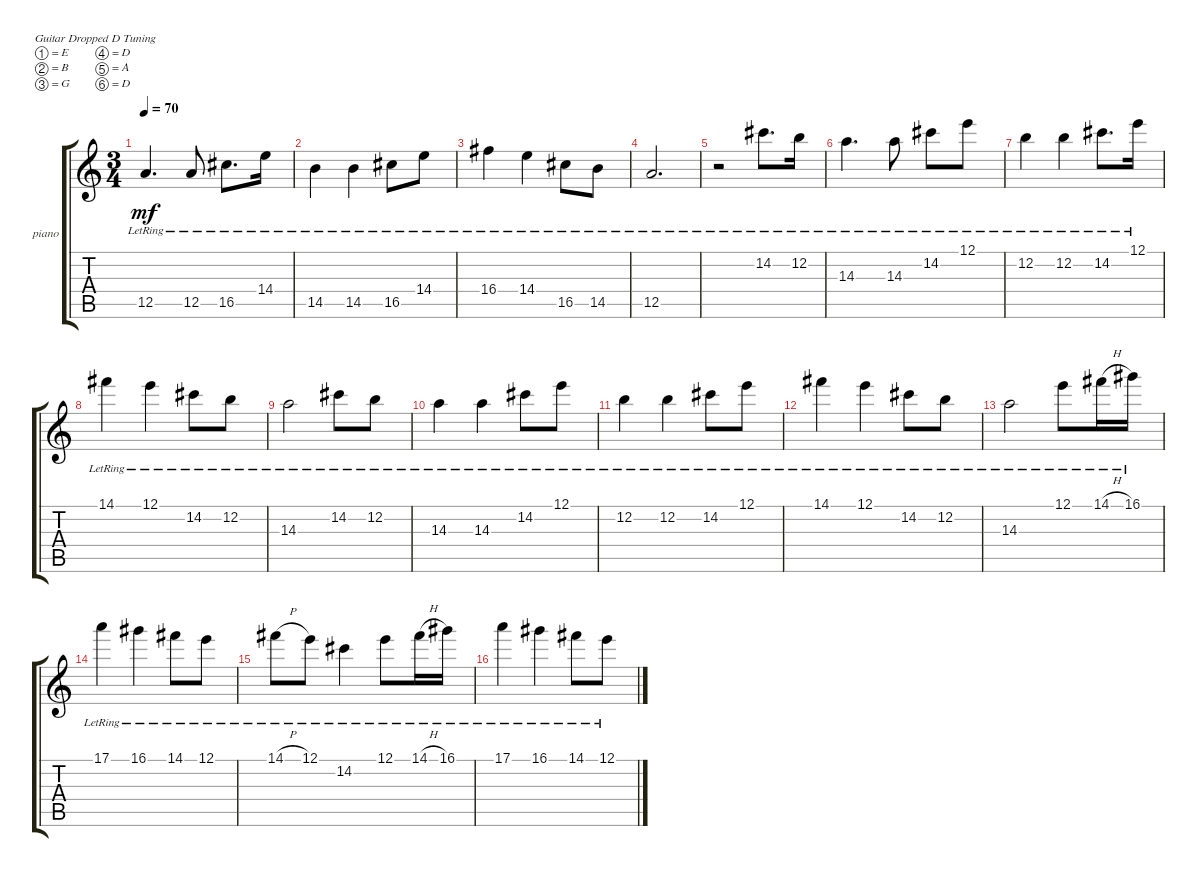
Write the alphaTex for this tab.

\defaultSystemsLayout 4
\bracketExtendMode groupsimilarinstruments
\firstSystemTrackNameOrientation horizontal
\otherSystemsTrackNameOrientation horizontal
\track ("Vocal Melody" "piano") {instrument acousticguitarsteel}
\staff {score tabs}
\tuning (E4 B3 G3 D3 A2 D2)
\ts (3 4)
\tempo 70
\clef g2
\ks c
12.5{lr}.4{d dy mf} 12.5{lr}.8 16.5{lr}.8{d} 14.4{lr}.16 |
14.5{lr}.4 14.5{lr}.4 16.5{lr}.8 14.4{lr}.8 |
16.4{lr}.4 14.4{lr}.4 16.5{lr}.8 14.5{lr}.8 |
12.5{lr}.2{d} |
r.2 14.2{lr}.8{d} 12.2{lr}.16 |
14.3{lr}.4{d} 14.3{lr}.8 14.2{lr}.8 12.1{lr}.8 |
12.2{lr}.4 12.2{lr}.4 14.2{lr}.8{d} 12.1{lr}.16 |
14.1{lr}.4 12.1{lr}.4 14.2{lr}.8 12.2{lr}.8 |
14.3{lr}.2 14.2{lr}.8 12.2{lr}.8 |
14.3{lr}.4 14.3{lr}.4 14.2{lr}.8 12.1{lr}.8 |
12.2{lr}.4 12.2{lr}.4 14.2{lr}.8 12.1{lr}.8 |
14.1{lr}.4 12.1{lr}.4 14.2{lr}.8 12.2{lr}.8 |
14.3{lr}.2 12.1{lr}.8 14.1{h lr}.16 16.1{lr}.16 |
17.1{lr}.4 16.1{lr}.4 14.1{lr}.8 12.1{lr}.8 |
14.1{h lr}.8 12.1{lr}.8 14.2{lr}.4 12.1{lr}.8 14.1{h lr}.16 16.1{lr}.16 |
17.1{lr}.4 16.1{lr}.4 14.1{lr}.8 12.1{lr}.8
